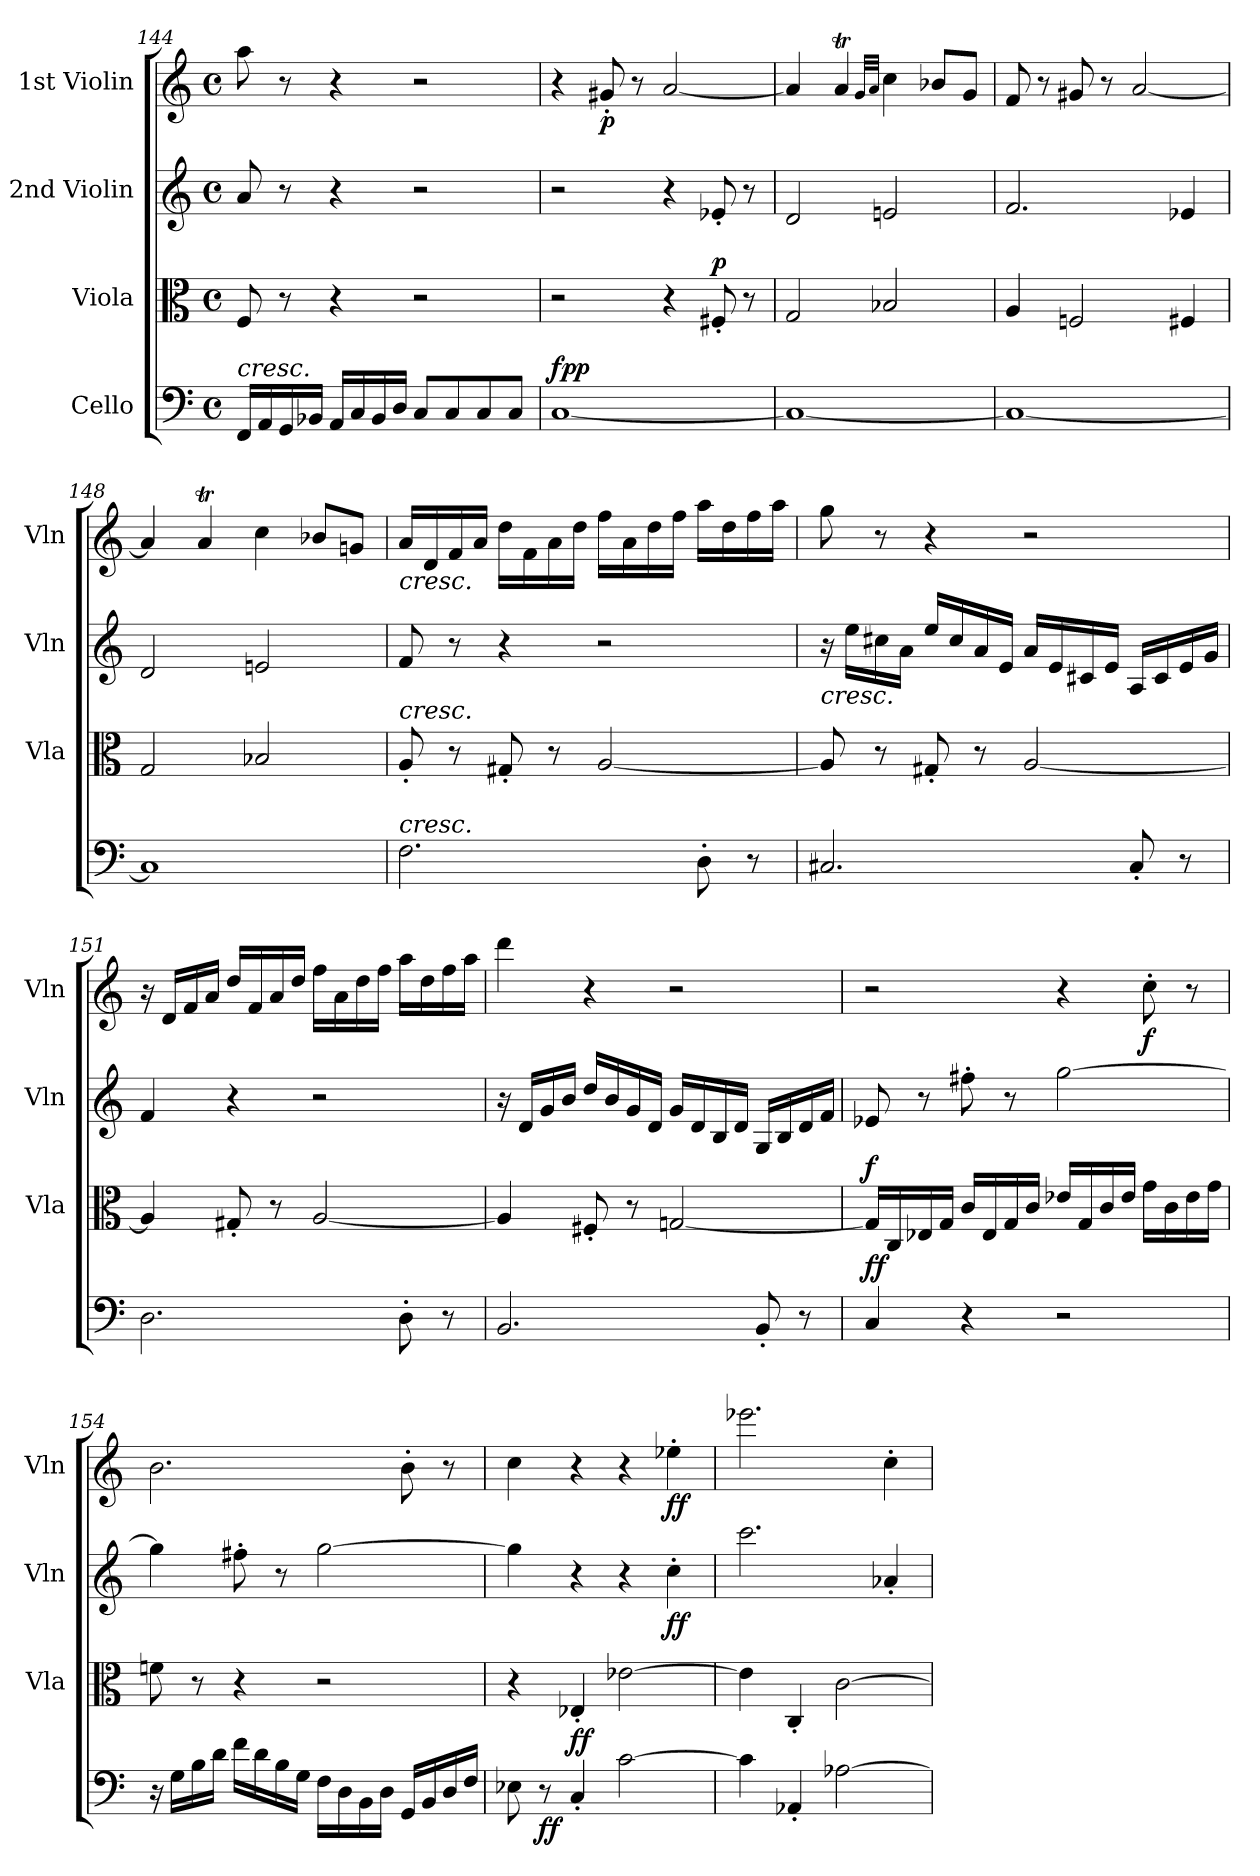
**kern	**dynam	**kern	**dynam	**kern	**dynam	**kern	**dynam
*part4	*part4	*part3	*part3	*part2	*part2	*part1	*part1
*staff4	*staff4	*staff3	*staff3	*staff2	*staff2	*staff1	*staff1
*I"Cello	*	*I"Viola	*	*I"2nd Violin	*	*I"1st Violin	*
*	*	*I'Vla	*	*I'Vln	*	*I'Vln	*
!!LO:LB:g=z
*clefF4	*	*clefC3	*	*clefG2	*	*clefG2	*
*k[]	*	*k[]	*	*k[]	*	*k[]	*
*M4/4	*	*M4/4	*	*M4/4	*	*M4/4	*
*met(c)	*	*met(c)	*	*met(c)	*	*met(c)	*
=144	=144	=144	=144	=144	=144	=144	=144
!LO:TX:a:i:t=cresc.	!	!	!	!	!	!	!
16FF/LL	.	8F/	.	8a/	.	8aa\	.
16AA/	.	.	.	.	.	.	.
16GG/	.	8r	.	8r	.	8r	.
16BB-X/JJ	.	.	.	.	.	.	.
16AA/LL	.	4r	.	4r	.	4r	.
16C/	.	.	.	.	.	.	.
16BB-/	.	.	.	.	.	.	.
16D/JJ	.	.	.	.	.	.	.
8C/L	.	2r	.	2r	.	2r	.
8C/	.	.	.	.	.	.	.
8C/	.	.	.	.	.	.	.
8C/J	.	.	.	.	.	.	.
=145	=145	=145	=145	=145	=145	=145	=145
!	!LO:DY:b	!	!	!	!	!	!
!	!LO:DY:n=1:a	!	!	!	!	!	!
[1C	fp p	2r	.	2r	.	4r	.
!	!	!	!	!	!	!	!LO:DY:b
.	.	.	.	.	.	8g#X'/	p
.	.	.	.	.	.	8r	.
.	.	4r	.	4r	.	[2a/	.
!	!	!	!LO:DY:a	!	!	!	!
.	.	8F#X'/	p	8e-X'/	.	.	.
.	.	8r	.	8r	.	.	.
=146	=146	=146	=146	=146	=146	=146	=146
1C_	.	2G/	.	2d/	.	4a/]	.
.	.	.	.	.	.	4aT/	.
.	.	.	.	.	.	32qg/LLL	.
.	.	.	.	.	.	32qa/JJJ	.
.	.	2B-X/	.	2en/	.	4cc\	.
.	.	.	.	.	.	8b-X/L	.
.	.	.	.	.	.	8g/J	.
=147	=147	=147	=147	=147	=147	=147	=147
1C_	.	4A/	.	2.f/	.	8f/	.
.	.	.	.	.	.	8r	.
.	.	2Fn/	.	.	.	8g#X/	.
.	.	.	.	.	.	8r	.
.	.	.	.	.	.	[2a/	.
.	.	4F#X/	.	4e-X/	.	.	.
=148	=148	=148	=148	=148	=148	=148	=148
1C]	.	2G/	.	2d/	.	4a/]	.
.	.	.	.	.	.	4aT/	.
.	.	2B-X/	.	2en/	.	4cc\	.
.	.	.	.	.	.	8b-X/L	.
.	.	.	.	.	.	8gn/J	.
!!LO:LB:g=z
=149	=149	=149	=149	=149	=149	=149	=149
!	!	!	!	!	!	!LO:TX:b:i:t=cresc.	!
!	!	!LO:TX:a:i:t=cresc.	!	!	!	!	!
!LO:TX:a:i:t=cresc.	!	!	!	!	!	!	!
2.F\	.	8A'/	.	8f/	.	16a/LL	.
.	.	.	.	.	.	16d/	.
.	.	8r	.	8r	.	16f/	.
.	.	.	.	.	.	16a/JJ	.
.	.	8G#X'/	.	4r	.	16dd\LL	.
.	.	.	.	.	.	16f\	.
.	.	8r	.	.	.	16a\	.
.	.	.	.	.	.	16dd\JJ	.
.	.	[2A/	.	2r	.	16ff\LL	.
.	.	.	.	.	.	16a\	.
.	.	.	.	.	.	16dd\	.
.	.	.	.	.	.	16ff\JJ	.
8D'\	.	.	.	.	.	16aa\LL	.
.	.	.	.	.	.	16dd\	.
8r	.	.	.	.	.	16ff\	.
.	.	.	.	.	.	16aa\JJ	.
=150	=150	=150	=150	=150	=150	=150	=150
!	!	!	!	!LO:TX:b:i:t=cresc.	!	!	!
2.C#X/	.	8A/]	.	16r	.	8gg\	.
.	.	.	.	16ee\LL	.	.	.
.	.	8r	.	16cc#X\	.	8r	.
.	.	.	.	16a\JJ	.	.	.
.	.	8G#X'/	.	16ee/LL	.	4r	.
.	.	.	.	16cc#/	.	.	.
.	.	8r	.	16a/	.	.	.
.	.	.	.	16e/JJ	.	.	.
.	.	[2A/	.	16a/LL	.	2r	.
.	.	.	.	16e/	.	.	.
.	.	.	.	16c#X/	.	.	.
.	.	.	.	16e/JJ	.	.	.
8C#'/	.	.	.	16A/LL	.	.	.
.	.	.	.	16c#/	.	.	.
8r	.	.	.	16e/	.	.	.
.	.	.	.	16g/JJ	.	.	.
=151	=151	=151	=151	=151	=151	=151	=151
2.D\	.	4A/]	.	4f/	.	16r	.
.	.	.	.	.	.	16d/LL	.
.	.	.	.	.	.	16f/	.
.	.	.	.	.	.	16a/JJ	.
.	.	8G#X'/	.	4r	.	16dd/LL	.
.	.	.	.	.	.	16f/	.
.	.	8r	.	.	.	16a/	.
.	.	.	.	.	.	16dd/JJ	.
.	.	[2A/	.	2r	.	16ff\LL	.
.	.	.	.	.	.	16a\	.
.	.	.	.	.	.	16dd\	.
.	.	.	.	.	.	16ff\JJ	.
8D'\	.	.	.	.	.	16aa\LL	.
.	.	.	.	.	.	16dd\	.
8r	.	.	.	.	.	16ff\	.
.	.	.	.	.	.	16aa\JJ	.
!!LO:PB:g=z
=152	=152	=152	=152	=152	=152	=152	=152
2.BB/	.	4A/]	.	16r	.	4ddd\	.
.	.	.	.	16d/LL	.	.	.
.	.	.	.	16g/	.	.	.
.	.	.	.	16b/JJ	.	.	.
.	.	8F#X'/	.	16dd/LL	.	4r	.
.	.	.	.	16b/	.	.	.
.	.	8r	.	16g/	.	.	.
.	.	.	.	16d/JJ	.	.	.
.	.	[2Gn/	.	16g/LL	.	2r	.
.	.	.	.	16d/	.	.	.
.	.	.	.	16B/	.	.	.
.	.	.	.	16d/JJ	.	.	.
8BB'/	.	.	.	16G/LL	.	.	.
.	.	.	.	16B/	.	.	.
8r	.	.	.	16d/	.	.	.
.	.	.	.	16f/JJ	.	.	.
=153	=153	=153	=153	=153	=153	=153	=153
!	!LO:DY:b	!	!	!	!	!	!
!	!LO:DY:n=1:a	!	!LO:DY:a	!	!	!	!
4C/	f f	16G/LL]	f	8e-X/	.	2r	.
.	.	16C/	.	.	.	.	.
.	.	16E-X/	.	8r	.	.	.
.	.	16G/JJ	.	.	.	.	.
4r	.	16c/LL	.	8ff#X'\	.	.	.
.	.	16E-/	.	.	.	.	.
.	.	16G/	.	8r	.	.	.
.	.	16c/JJ	.	.	.	.	.
2r	.	16e-X/LL	.	[2gg\	.	4r	.
.	.	16G/	.	.	.	.	.
.	.	16c/	.	.	.	.	.
.	.	16e-/JJ	.	.	.	.	.
!	!	!	!	!	!	!	!LO:DY:b
.	.	16g\LL	.	.	.	8cc'\	f
.	.	16c\	.	.	.	.	.
.	.	16e-\	.	.	.	8r	.
.	.	16g\JJ	.	.	.	.	.
!!LO:LB:g=z
=154	=154	=154	=154	=154	=154	=154	=154
16r	.	8fn\	.	4gg\]	.	2.b\	.
16G\LL	.	.	.	.	.	.	.
16B\	.	8r	.	.	.	.	.
16d\JJ	.	.	.	.	.	.	.
16f\LL	.	4r	.	8ff#X'\	.	.	.
16d\	.	.	.	.	.	.	.
16B\	.	.	.	8r	.	.	.
16G\JJ	.	.	.	.	.	.	.
16F\LL	.	2r	.	[2gg\	.	.	.
16D\	.	.	.	.	.	.	.
16BB\	.	.	.	.	.	.	.
16D\JJ	.	.	.	.	.	.	.
16GG/LL	.	.	.	.	.	8b'\	.
16BB/	.	.	.	.	.	.	.
16D/	.	.	.	.	.	8r	.
16F/JJ	.	.	.	.	.	.	.
=155	=155	=155	=155	=155	=155	=155	=155
8E-X\	.	4r	.	4gg\]	.	4cc\	.
!	!LO:DY:b	!	!	!	!	!	!
8r	ff	.	.	.	.	.	.
!	!LO:DY:a	!	!	!	!	!	!
4C'/	ff	4E-X'/	.	4r	.	4r	.
[2c\	.	[2e-X\	.	4r	.	4r	.
!	!	!	!	!	!LO:DY:b	!	!LO:DY:b
.	.	.	.	4cc'\	ff	4ee-X'\	ff
=156	=156	=156	=156	=156	=156	=156	=156
4c\]	.	4e-\]	.	2.ccc\	.	2.eee-X\	.
4AA-X'/	.	4C'/	.	.	.	.	.
[2A-X\	.	[2c\	.	.	.	.	.
.	.	.	.	4a-X'/	.	4cc'\	.
=	=	=	=	=	=	=	=
*-	*-	*-	*-	*-	*-	*-	*-
